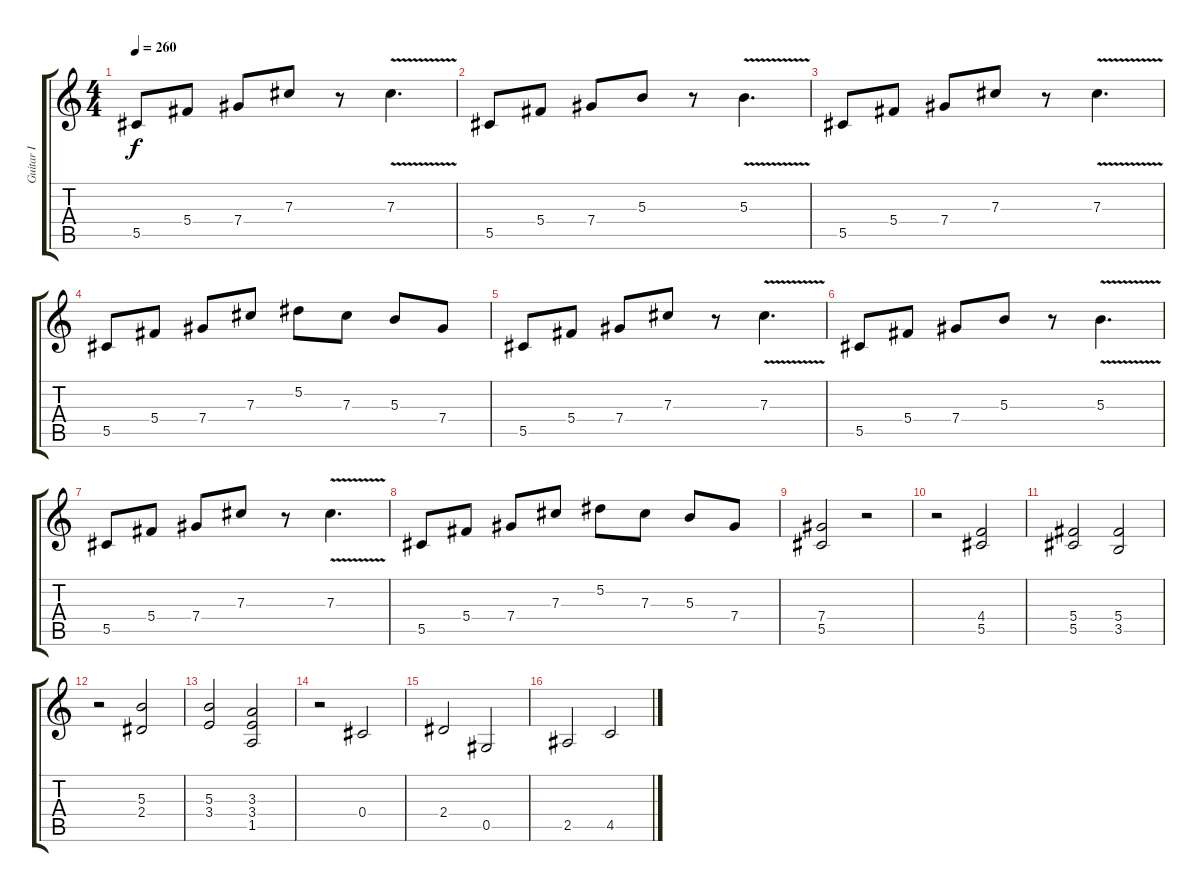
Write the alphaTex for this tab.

\track ("Guitar I" "Guitar I") {instrument overdrivenguitar}
\staff {score tabs}
\tuning (Eb4 Bb3 Gb3 Db3 Ab2 Eb2) {hide}
\ts (4 4)
\tempo 260
\clef g2
\ks c
5.5.8{dy f} 5.4.8 7.4.8 7.3.8 r.8 7.3{v}.4{d} |
5.5.8 5.4.8 7.4.8 5.3.8 r.8 5.3{v}.4{d} |
5.5.8 5.4.8 7.4.8 7.3.8 r.8 7.3{v}.4{d} |
5.5.8 5.4.8 7.4.8 7.3.8 5.2.8 7.3.8 5.3.8 7.4.8 |
5.5.8 5.4.8 7.4.8 7.3.8 r.8 7.3{v}.4{d} |
5.5.8 5.4.8 7.4.8 5.3.8 r.8 5.3{v}.4{d} |
5.5.8 5.4.8 7.4.8 7.3.8 r.8 7.3{v}.4{d} |
5.5.8 5.4.8 7.4.8 7.3.8 5.2.8 7.3.8 5.3.8 7.4.8 |
(7.4 5.5).2 r.2 |
r.2 (4.4 5.5).2 |
(5.4 5.5).2 (5.4 3.5).2 |
r.2 (5.3 2.4).2 |
(5.3 3.4).2 (3.3 3.4 1.5).2 |
r.2 0.4.2 |
2.4.2 0.5.2 |
2.5.2 4.5.2
